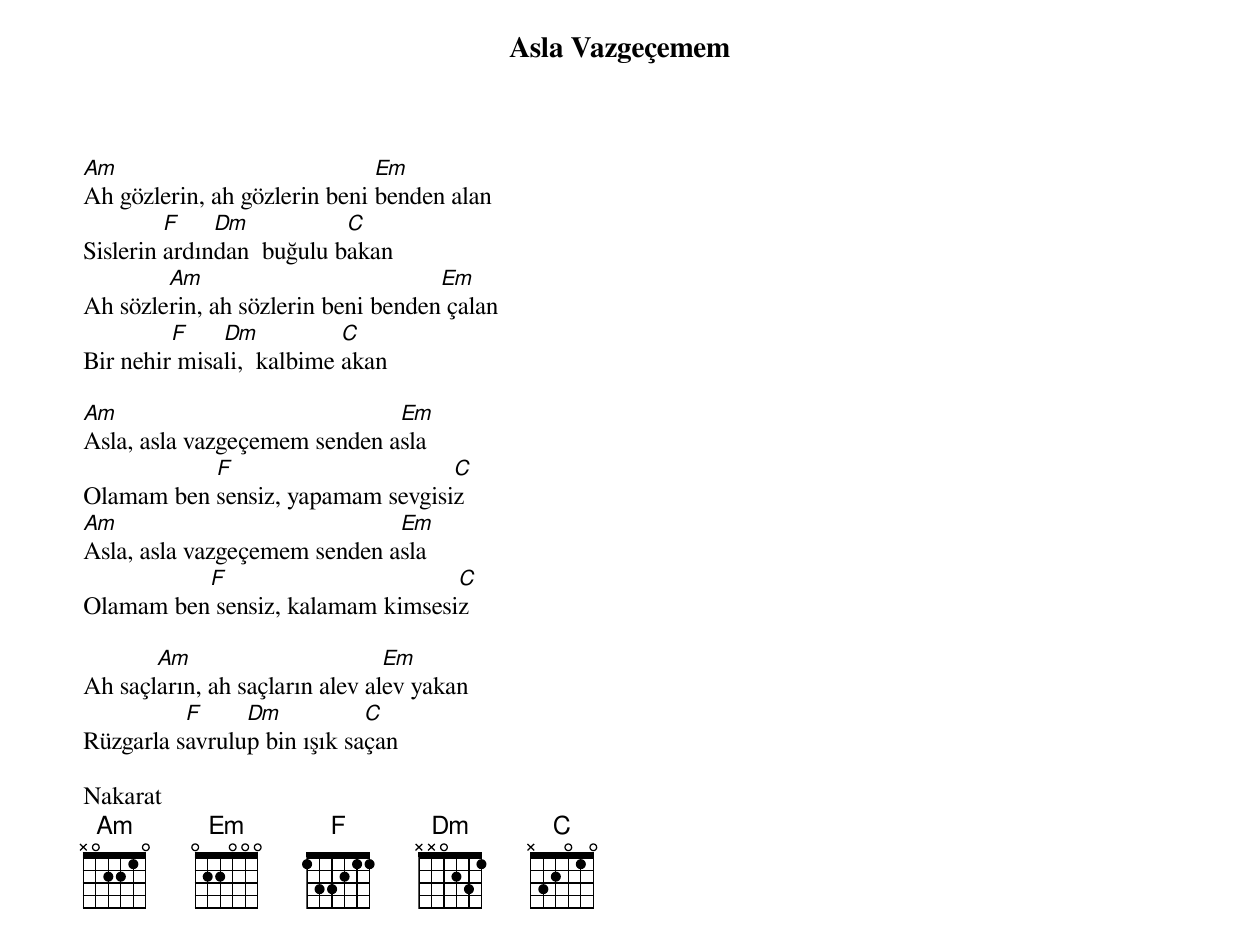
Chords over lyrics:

{title: Asla Vazgeçemem}
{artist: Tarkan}

Am                            Em
Ah gözlerin, ah gözlerin beni benden alan
         F    Dm           C
Sislerin ardından  buğulu bakan
        Am                          Em
Ah sözlerin, ah sözlerin beni benden çalan
         F    Dm           C
Bir nehir misali,  kalbime akan

Am                            Em
Asla, asla vazgeçemem senden asla
           F                      C
Olamam ben sensiz, yapamam sevgisiz
Am                            Em
Asla, asla vazgeçemem senden asla
          F                       C
Olamam ben sensiz, kalamam kimsesiz

       Am                       Em
Ah saçların, ah saçların alev alev yakan
          F     Dm           C
Rüzgarla savrulup bin ışık saçan

Nakarat
